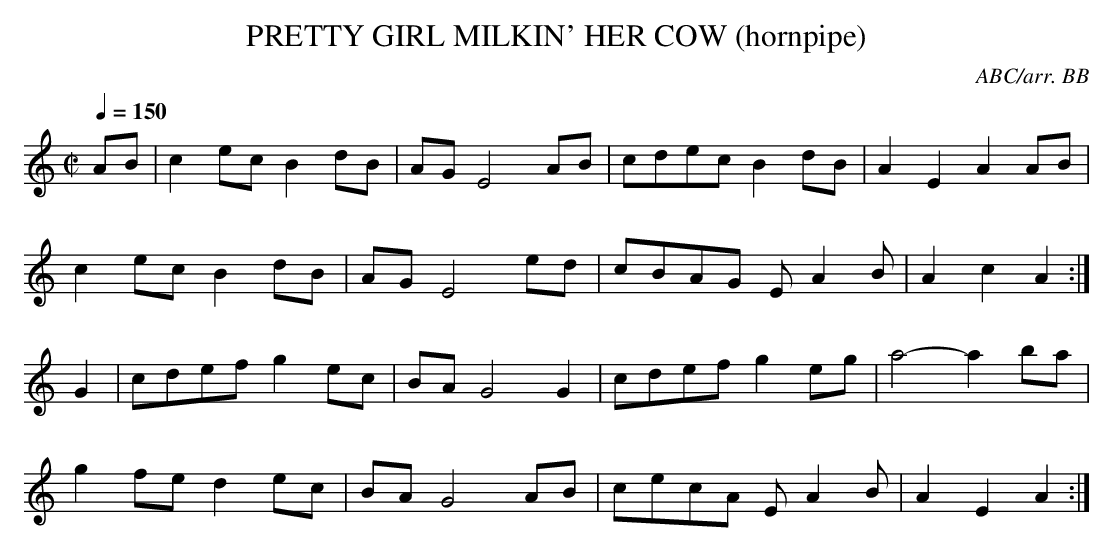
X:1
T:PRETTY GIRL MILKIN' HER COW (hornpipe)
C:ABC/arr. BB
Y:"straight jig"
it's normally played in slow 3/4.
Q:1/4=150
M:C|
L:1/8
K:Am
AB|c2ec B2dB|AG E4 AB|cdec B2dB|A2E2 A2AB|
c2ec B2dB|AG E4 ed|cBAG EA2B|A2c2A2 :|
G2|cdef g2ec|BA G4G2|cdef g2eg|a4-a2 ba |
g2fe d2ec|BA G4 AB|cecA EA2B|A2E2A2 :|
